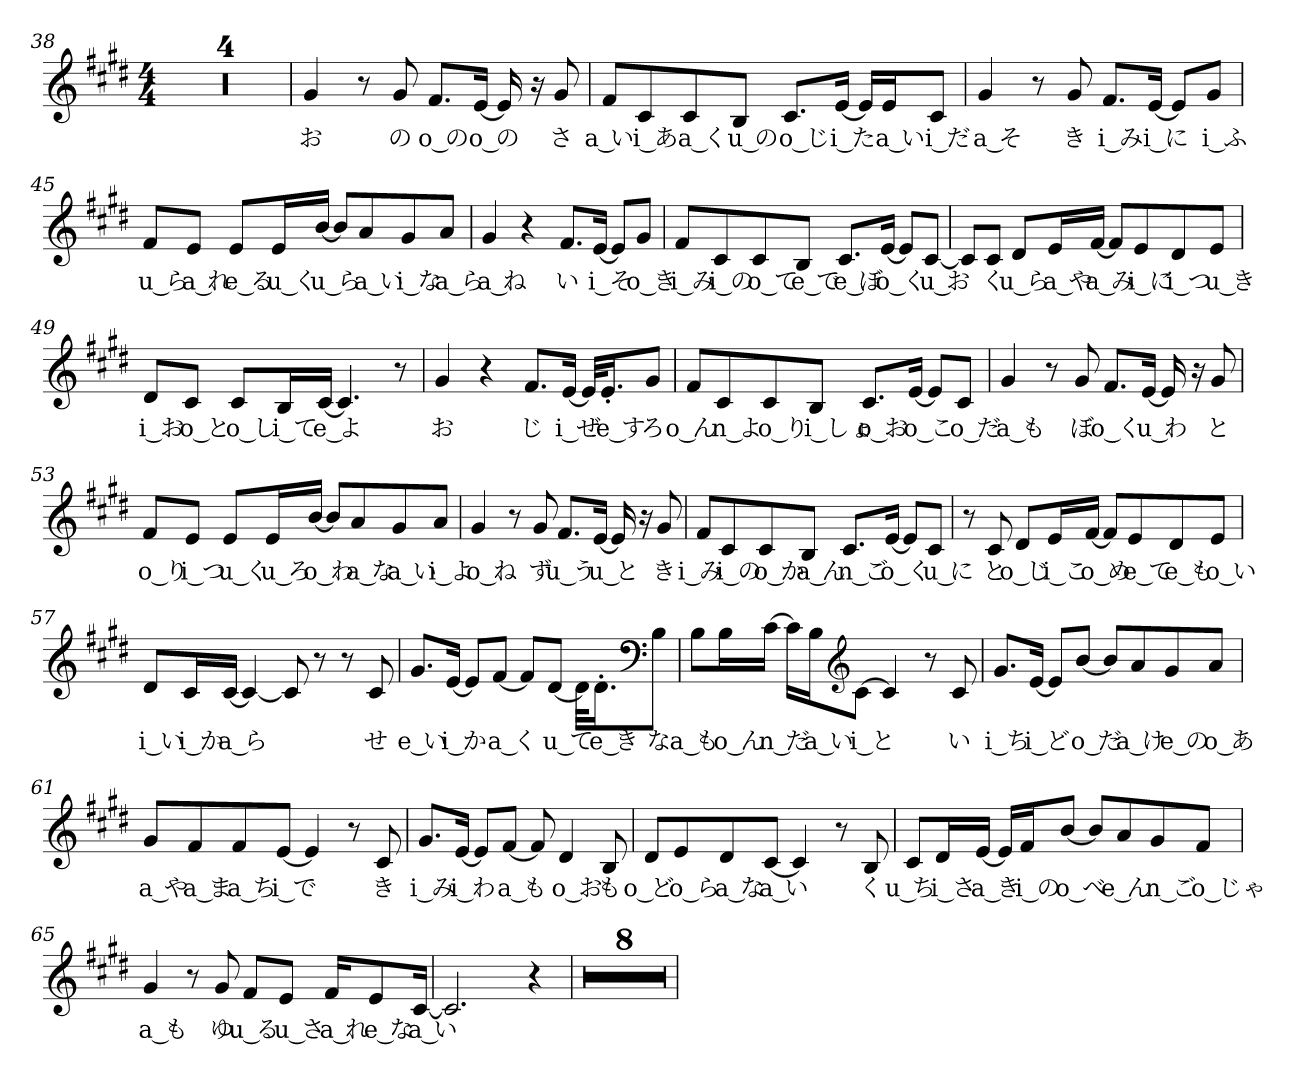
**kern	**text
*part1	*part1
*staff1	*staff1
*clefG2	*
*k[f#c#g#d#]	*
*M4/4	*
=38	=38
1r	.
=39	=39
1r	.
=40	=40
1r	.
=41	=41
1r	.
=42	=42
4g#	- お
8r	.
8g#	- の
8.f#L	o の
[16eJk	o の
16e]	.
16r	.
8g#	- さ
=43	=43
8f#L	a い
8c#	i あ
8c#	a く
8BJ	u の
8.c#L	o じ
[16eJk	i た
16eLL]	.
16eJ	a い
8c#J	i だ
=44	=44
4g#	a そ
8r	.
8g#	- き
8.f#L	i み
[16eJk	i に
8eL]	.
8g#J	i ふ
=45	=45
8f#L	u ら
8eJ	a れ
8eL	e る
16eL	u く
[16bJJ	u ら
8bL]	.
8a	a い
8g#	i な
8aJ	a ら
=46	=46
4g#	a ね
4r	.
8.f#L	- い
[16eJk	i そ
8eL]	.
8g#J	o き
=47	=47
8f#L	i み
8c#	i の
8c#	o て
8BJ	e で
8.c#L	e ぼ
[16eJk	o く
8eL]	.
[8c#J	u お
=48	=48
8c#L]	.
8c#J	- く
8d#L	u ら
16eL	a や
[16f#JJ	a み
8f#L]	.
8e	i に
8d#	i つ
8eJ	u き
=49	=49
8d#L	i お
8c#J	o と
8c#L	o し
16BL	i て
[16c#JJ	e よ
4.c#]	.
8r	.
=50	=50
4g#	- お
4r	.
8.f#L	- じ
[16eJk	i ぜ
32eKLL]	.
16.e'J	e す
8g#J	- ろ
=51	=51
8f#L	o ん
8c#	n よ
8c#	o り
8BJ	i しょ
8.c#L	o お
[16eJk	o こ
8eL]	.
8c#J	o だ
=52	=52
4g#	a も
8r	.
8g#	- ぼ
8.f#L	o く
[16eJk	u わ
16e]	.
16r	.
8g#	- と
=53	=53
8f#L	o り
8eJ	i つ
8eL	u く
16eL	u ろ
[16bJJ	o わ
8bL]	.
8a	a な
8g#	a い
8aJ	i よ
=54	=54
4g#	o ね
8r	.
8g#	- ず
8.f#L	u う
[16eJk	u と
16e]	.
16r	.
8g#	- き
=55	=55
8f#L	i み
8c#	i の
8c#	o か
8BJ	a ん
8.c#L	n ご
[16eJk	o く
8eL]	.
8c#J	u に
=56	=56
8r	.
8c#	- と
8d#L	o じ
16eL	i こ
[16f#JJ	o め
8f#L]	.
8e	e て
8d#	e も
8eJ	o い
=57	=57
8d#L	i い
16c#L	i か
[16c#JJ	a ら
4c#_	.
8c#]	.
8r	.
8r	.
8c#	- せ
=58	=58
8.g#L	e い
[16eJk	i か
8eL]	.
[8f#J	a く
8f#L]	.
[8d#J	u て
32d#KLL]	.
16.d#'J	e き
*clefF4	*
8BJ	- な
=59	=59
8BL	a も
16BL	o ん
[16c#JJ	n だ
16c#LL]	.
16BJ	a い
*clefG2	*
[8c#J	i と
4c#]	.
8r	.
8c#	- い
=60	=60
8.g#L	i ち
[16eJk	i ど
8eL]	.
[8bJ	o だ
8bL]	.
8a	a け
8g#	e の
8aJ	o あ
=61	=61
8g#L	a や
8f#	a ま
8f#	a ち
[8eJ	i で
4e]	.
8r	.
8c#	- き
=62	=62
8.g#L	i み
[16eJk	i わ
8eL]	.
[8f#J	a も
8f#]	.
4d#	o お
8B	- も
=63	=63
8d#L	o ど
8e	o ら
8d#	a な
[8c#J	a い
4c#]	.
8r	.
8B	- く
=64	=64
8c#L	u ち
16d#L	i さ
[16eJJ	a き
16eLL]	.
16f#J	i の
[8bJ	o べ
8bL]	.
8a	e ん
8g#	n ご
8f#J	o じゃ
=65	=65
4g#	a も
8r	.
8g#	- ゆ
8f#L	u る
8eJ	u さ
16f#KL	a れ
8e	e な
[16c#Jk	a い
=66	=66
2.c#]	.
4r	.
=67	=67
1r	.
=68	=68
1r	.
=69	=69
1r	.
=70	=70
1r	.
=71	=71
1r	.
=72	=72
1r	.
=73	=73
1r	.
=74	=74
1r	.
=	=
*-	*-
